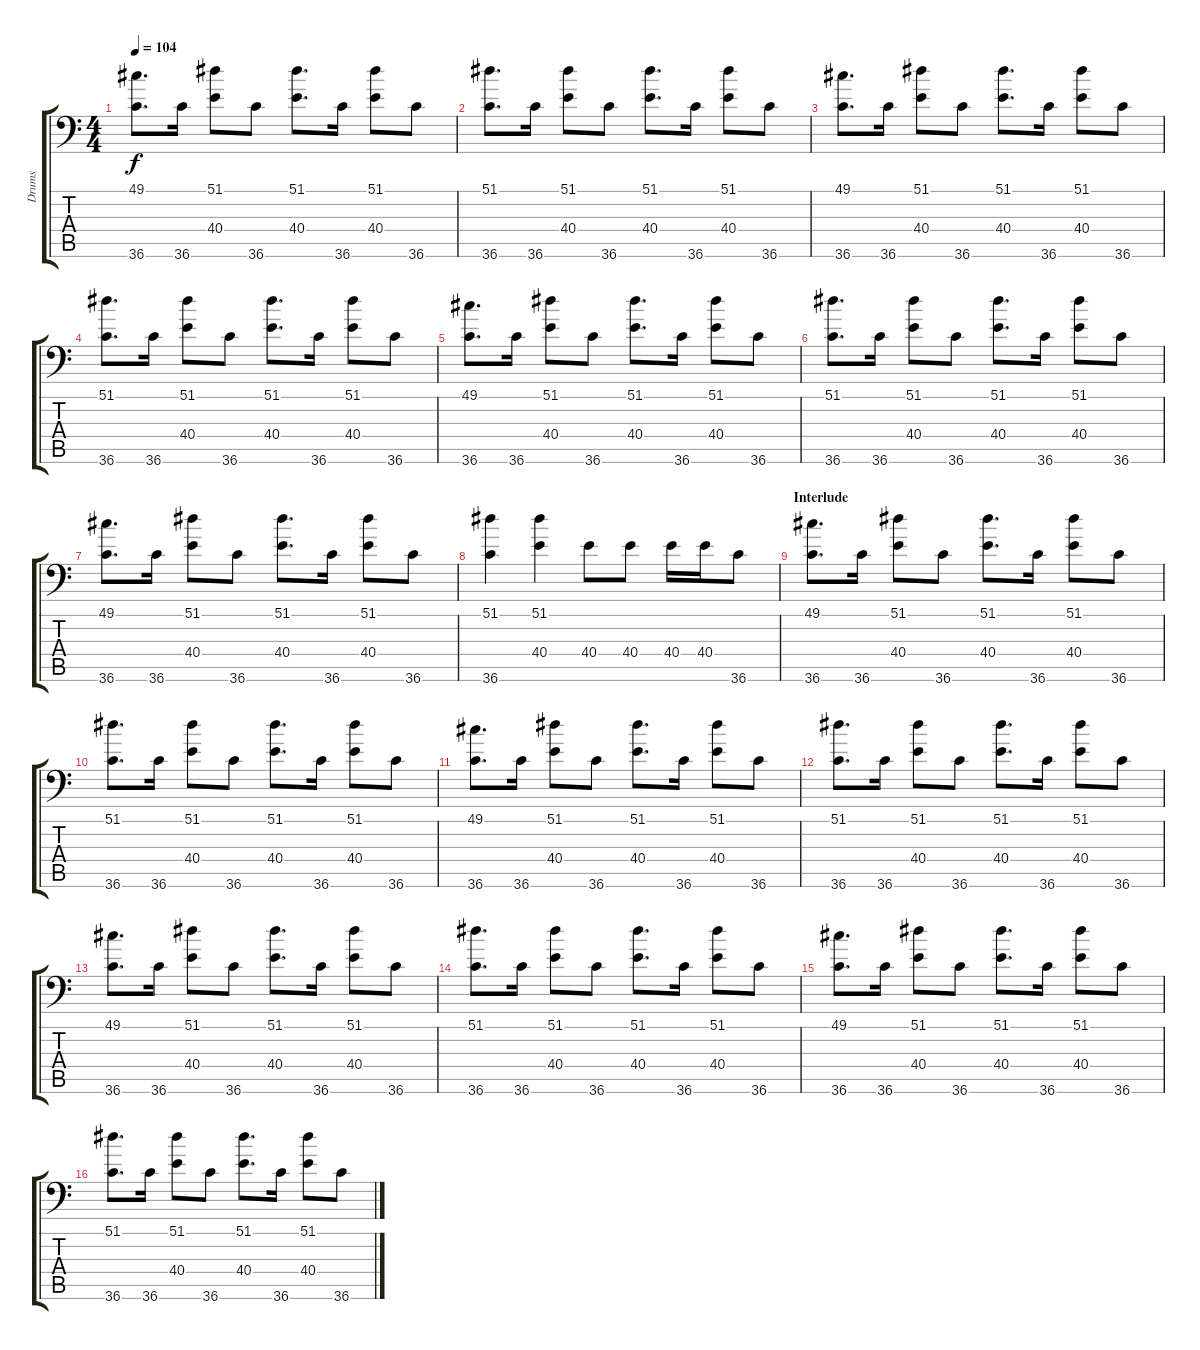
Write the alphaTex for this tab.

\track ("Drums" "Drums") {instrument acousticgrandpiano}
\staff {score tabs}
\tuning (C-1 C-1 C-1 C-1 C-1 C-1) {hide}
\ts (4 4)
\tempo 104
\clef f4
\ks c
(49.1 36.6).8{d dy f} 36.6.16 (51.1 40.4).8 36.6.8 (51.1 40.4).8{d} 36.6.16 (51.1 40.4).8 36.6.8 |
(51.1 36.6).8{d} 36.6.16 (51.1 40.4).8 36.6.8 (51.1 40.4).8{d} 36.6.16 (51.1 40.4).8 36.6.8 |
(49.1 36.6).8{d} 36.6.16 (51.1 40.4).8 36.6.8 (51.1 40.4).8{d} 36.6.16 (51.1 40.4).8 36.6.8 |
(51.1 36.6).8{d} 36.6.16 (51.1 40.4).8 36.6.8 (51.1 40.4).8{d} 36.6.16 (51.1 40.4).8 36.6.8 |
(49.1 36.6).8{d} 36.6.16 (51.1 40.4).8 36.6.8 (51.1 40.4).8{d} 36.6.16 (51.1 40.4).8 36.6.8 |
(51.1 36.6).8{d} 36.6.16 (51.1 40.4).8 36.6.8 (51.1 40.4).8{d} 36.6.16 (51.1 40.4).8 36.6.8 |
(49.1 36.6).8{d} 36.6.16 (51.1 40.4).8 36.6.8 (51.1 40.4).8{d} 36.6.16 (51.1 40.4).8 36.6.8 |
(51.1 36.6).4 (51.1 40.4).4 40.4.8 40.4.8 40.4.16 40.4.16 36.6.8 |
\section ("" "Interlude")
(49.1 36.6).8{d} 36.6.16 (51.1 40.4).8 36.6.8 (51.1 40.4).8{d} 36.6.16 (51.1 40.4).8 36.6.8 |
(51.1 36.6).8{d} 36.6.16 (51.1 40.4).8 36.6.8 (51.1 40.4).8{d} 36.6.16 (51.1 40.4).8 36.6.8 |
(49.1 36.6).8{d} 36.6.16 (51.1 40.4).8 36.6.8 (51.1 40.4).8{d} 36.6.16 (51.1 40.4).8 36.6.8 |
(51.1 36.6).8{d} 36.6.16 (51.1 40.4).8 36.6.8 (51.1 40.4).8{d} 36.6.16 (51.1 40.4).8 36.6.8 |
(49.1 36.6).8{d} 36.6.16 (51.1 40.4).8 36.6.8 (51.1 40.4).8{d} 36.6.16 (51.1 40.4).8 36.6.8 |
(51.1 36.6).8{d} 36.6.16 (51.1 40.4).8 36.6.8 (51.1 40.4).8{d} 36.6.16 (51.1 40.4).8 36.6.8 |
(49.1 36.6).8{d} 36.6.16 (51.1 40.4).8 36.6.8 (51.1 40.4).8{d} 36.6.16 (51.1 40.4).8 36.6.8 |
(51.1 36.6).8{d} 36.6.16 (51.1 40.4).8 36.6.8 (51.1 40.4).8{d} 36.6.16 (51.1 40.4).8 36.6.8
